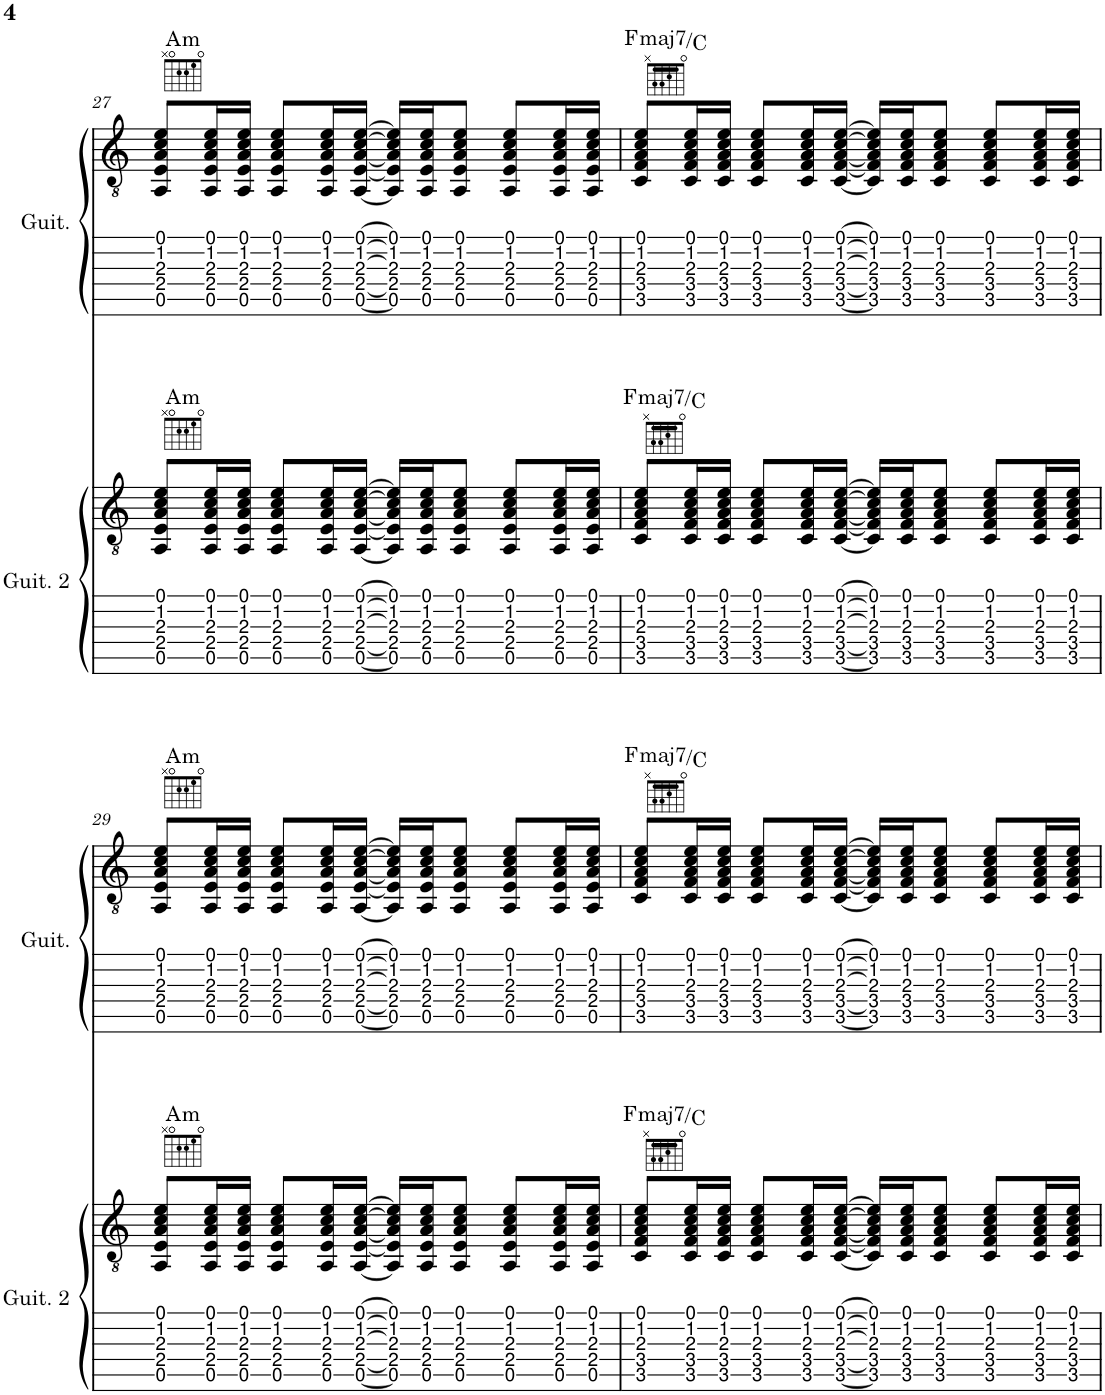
**kern	**kern	**harte	**kern	**kern	**harte
*part2	*part2	*part2	*part1	*part1	*part1
*staff4	*staff3	*	*staff2	*staff1	*
*I"Guitar 2	*	*	*I"Guitar 1	*	*
*I'Guit. 2	*	*	*I'Guit.	*	*
!!LO:PB:g=z
*	*clefGv2	*	*	*clefGv2	*
*k[]	*k[]	*	*k[]	*k[]	*
*M4/4	*M4/4	*	*M4/4	*M4/4	*
=27	=27	=27	=27	=27	=27
!	!	!LO:H:kt=m	!	!	!LO:H:kt=m
8AA\ 8E\ 8A\ 8c\ 8e\L	8AA/ 8E/ 8A/ 8c/ 8e/L	A:min	8AA\ 8E\ 8A\ 8c\ 8e\L	8AA/ 8E/ 8A/ 8c/ 8e/L	A:min
16AA\ 16E\ 16A\ 16c\ 16e\L	16AA/ 16E/ 16A/ 16c/ 16e/L	.	16AA\ 16E\ 16A\ 16c\ 16e\L	16AA/ 16E/ 16A/ 16c/ 16e/L	.
16AA\ 16E\ 16A\ 16c\ 16e\JJ	16AA/ 16E/ 16A/ 16c/ 16e/JJ	.	16AA\ 16E\ 16A\ 16c\ 16e\JJ	16AA/ 16E/ 16A/ 16c/ 16e/JJ	.
8AA\ 8E\ 8A\ 8c\ 8e\L	8AA/ 8E/ 8A/ 8c/ 8e/L	.	8AA\ 8E\ 8A\ 8c\ 8e\L	8AA/ 8E/ 8A/ 8c/ 8e/L	.
16AA\ 16E\ 16A\ 16c\ 16e\L	16AA/ 16E/ 16A/ 16c/ 16e/L	.	16AA\ 16E\ 16A\ 16c\ 16e\L	16AA/ 16E/ 16A/ 16c/ 16e/L	.
[16AA\ [16E\ [16A\ [16c\ [16e\JJ	[16AA/ [16E/ [16A/ [16c/ [16e/JJ	.	[16AA\ [16E\ [16A\ [16c\ [16e\JJ	[16AA/ [16E/ [16A/ [16c/ [16e/JJ	.
16AA]\ 16E]\ 16A]\ 16c]\ 16e]\LL	16AA/] 16E/] 16A/] 16c/] 16e/]LL	.	16AA]\ 16E]\ 16A]\ 16c]\ 16e]\LL	16AA/] 16E/] 16A/] 16c/] 16e/]LL	.
16AA\ 16E\ 16A\ 16c\ 16e\J	16AA/ 16E/ 16A/ 16c/ 16e/J	.	16AA\ 16E\ 16A\ 16c\ 16e\J	16AA/ 16E/ 16A/ 16c/ 16e/J	.
8AA\ 8E\ 8A\ 8c\ 8e\J	8AA/ 8E/ 8A/ 8c/ 8e/J	.	8AA\ 8E\ 8A\ 8c\ 8e\J	8AA/ 8E/ 8A/ 8c/ 8e/J	.
8AA\ 8E\ 8A\ 8c\ 8e\L	8AA/ 8E/ 8A/ 8c/ 8e/L	.	8AA\ 8E\ 8A\ 8c\ 8e\L	8AA/ 8E/ 8A/ 8c/ 8e/L	.
16AA\ 16E\ 16A\ 16c\ 16e\L	16AA/ 16E/ 16A/ 16c/ 16e/L	.	16AA\ 16E\ 16A\ 16c\ 16e\L	16AA/ 16E/ 16A/ 16c/ 16e/L	.
16AA\ 16E\ 16A\ 16c\ 16e\JJ	16AA/ 16E/ 16A/ 16c/ 16e/JJ	.	16AA\ 16E\ 16A\ 16c\ 16e\JJ	16AA/ 16E/ 16A/ 16c/ 16e/JJ	.
=28	=28	=28	=28	=28	=28
!	!	!LO:H:kt=maj7	!	!	!LO:H:kt=maj7
8C\ 8F\ 8A\ 8c\ 8e\L	8C/ 8F/ 8A/ 8c/ 8e/L	F:maj7/5	8C\ 8F\ 8A\ 8c\ 8e\L	8C/ 8F/ 8A/ 8c/ 8e/L	F:maj7/5
16C\ 16F\ 16A\ 16c\ 16e\L	16C/ 16F/ 16A/ 16c/ 16e/L	.	16C\ 16F\ 16A\ 16c\ 16e\L	16C/ 16F/ 16A/ 16c/ 16e/L	.
16C\ 16F\ 16A\ 16c\ 16e\JJ	16C/ 16F/ 16A/ 16c/ 16e/JJ	.	16C\ 16F\ 16A\ 16c\ 16e\JJ	16C/ 16F/ 16A/ 16c/ 16e/JJ	.
8C\ 8F\ 8A\ 8c\ 8e\L	8C/ 8F/ 8A/ 8c/ 8e/L	.	8C\ 8F\ 8A\ 8c\ 8e\L	8C/ 8F/ 8A/ 8c/ 8e/L	.
16C\ 16F\ 16A\ 16c\ 16e\L	16C/ 16F/ 16A/ 16c/ 16e/L	.	16C\ 16F\ 16A\ 16c\ 16e\L	16C/ 16F/ 16A/ 16c/ 16e/L	.
[16C\ [16F\ [16A\ [16c\ [16e\JJ	[16C/ [16F/ [16A/ [16c/ [16e/JJ	.	[16C\ [16F\ [16A\ [16c\ [16e\JJ	[16C/ [16F/ [16A/ [16c/ [16e/JJ	.
16C]\ 16F]\ 16A]\ 16c]\ 16e]\LL	16C/] 16F/] 16A/] 16c/] 16e/]LL	.	16C]\ 16F]\ 16A]\ 16c]\ 16e]\LL	16C/] 16F/] 16A/] 16c/] 16e/]LL	.
16C\ 16F\ 16A\ 16c\ 16e\J	16C/ 16F/ 16A/ 16c/ 16e/J	.	16C\ 16F\ 16A\ 16c\ 16e\J	16C/ 16F/ 16A/ 16c/ 16e/J	.
8C\ 8F\ 8A\ 8c\ 8e\J	8C/ 8F/ 8A/ 8c/ 8e/J	.	8C\ 8F\ 8A\ 8c\ 8e\J	8C/ 8F/ 8A/ 8c/ 8e/J	.
8C\ 8F\ 8A\ 8c\ 8e\L	8C/ 8F/ 8A/ 8c/ 8e/L	.	8C\ 8F\ 8A\ 8c\ 8e\L	8C/ 8F/ 8A/ 8c/ 8e/L	.
16C\ 16F\ 16A\ 16c\ 16e\L	16C/ 16F/ 16A/ 16c/ 16e/L	.	16C\ 16F\ 16A\ 16c\ 16e\L	16C/ 16F/ 16A/ 16c/ 16e/L	.
16C\ 16F\ 16A\ 16c\ 16e\JJ	16C/ 16F/ 16A/ 16c/ 16e/JJ	.	16C\ 16F\ 16A\ 16c\ 16e\JJ	16C/ 16F/ 16A/ 16c/ 16e/JJ	.
!!LO:LB:g=z
=29	=29	=29	=29	=29	=29
!	!	!LO:H:kt=m	!	!	!LO:H:kt=m
8AA\ 8E\ 8A\ 8c\ 8e\L	8AA/ 8E/ 8A/ 8c/ 8e/L	A:min	8AA\ 8E\ 8A\ 8c\ 8e\L	8AA/ 8E/ 8A/ 8c/ 8e/L	A:min
16AA\ 16E\ 16A\ 16c\ 16e\L	16AA/ 16E/ 16A/ 16c/ 16e/L	.	16AA\ 16E\ 16A\ 16c\ 16e\L	16AA/ 16E/ 16A/ 16c/ 16e/L	.
16AA\ 16E\ 16A\ 16c\ 16e\JJ	16AA/ 16E/ 16A/ 16c/ 16e/JJ	.	16AA\ 16E\ 16A\ 16c\ 16e\JJ	16AA/ 16E/ 16A/ 16c/ 16e/JJ	.
8AA\ 8E\ 8A\ 8c\ 8e\L	8AA/ 8E/ 8A/ 8c/ 8e/L	.	8AA\ 8E\ 8A\ 8c\ 8e\L	8AA/ 8E/ 8A/ 8c/ 8e/L	.
16AA\ 16E\ 16A\ 16c\ 16e\L	16AA/ 16E/ 16A/ 16c/ 16e/L	.	16AA\ 16E\ 16A\ 16c\ 16e\L	16AA/ 16E/ 16A/ 16c/ 16e/L	.
[16AA\ [16E\ [16A\ [16c\ [16e\JJ	[16AA/ [16E/ [16A/ [16c/ [16e/JJ	.	[16AA\ [16E\ [16A\ [16c\ [16e\JJ	[16AA/ [16E/ [16A/ [16c/ [16e/JJ	.
16AA]\ 16E]\ 16A]\ 16c]\ 16e]\LL	16AA/] 16E/] 16A/] 16c/] 16e/]LL	.	16AA]\ 16E]\ 16A]\ 16c]\ 16e]\LL	16AA/] 16E/] 16A/] 16c/] 16e/]LL	.
16AA\ 16E\ 16A\ 16c\ 16e\J	16AA/ 16E/ 16A/ 16c/ 16e/J	.	16AA\ 16E\ 16A\ 16c\ 16e\J	16AA/ 16E/ 16A/ 16c/ 16e/J	.
8AA\ 8E\ 8A\ 8c\ 8e\J	8AA/ 8E/ 8A/ 8c/ 8e/J	.	8AA\ 8E\ 8A\ 8c\ 8e\J	8AA/ 8E/ 8A/ 8c/ 8e/J	.
8AA\ 8E\ 8A\ 8c\ 8e\L	8AA/ 8E/ 8A/ 8c/ 8e/L	.	8AA\ 8E\ 8A\ 8c\ 8e\L	8AA/ 8E/ 8A/ 8c/ 8e/L	.
16AA\ 16E\ 16A\ 16c\ 16e\L	16AA/ 16E/ 16A/ 16c/ 16e/L	.	16AA\ 16E\ 16A\ 16c\ 16e\L	16AA/ 16E/ 16A/ 16c/ 16e/L	.
16AA\ 16E\ 16A\ 16c\ 16e\JJ	16AA/ 16E/ 16A/ 16c/ 16e/JJ	.	16AA\ 16E\ 16A\ 16c\ 16e\JJ	16AA/ 16E/ 16A/ 16c/ 16e/JJ	.
=30	=30	=30	=30	=30	=30
!	!	!LO:H:kt=maj7	!	!	!LO:H:kt=maj7
8C\ 8F\ 8A\ 8c\ 8e\L	8C/ 8F/ 8A/ 8c/ 8e/L	F:maj7/5	8C\ 8F\ 8A\ 8c\ 8e\L	8C/ 8F/ 8A/ 8c/ 8e/L	F:maj7/5
16C\ 16F\ 16A\ 16c\ 16e\L	16C/ 16F/ 16A/ 16c/ 16e/L	.	16C\ 16F\ 16A\ 16c\ 16e\L	16C/ 16F/ 16A/ 16c/ 16e/L	.
16C\ 16F\ 16A\ 16c\ 16e\JJ	16C/ 16F/ 16A/ 16c/ 16e/JJ	.	16C\ 16F\ 16A\ 16c\ 16e\JJ	16C/ 16F/ 16A/ 16c/ 16e/JJ	.
8C\ 8F\ 8A\ 8c\ 8e\L	8C/ 8F/ 8A/ 8c/ 8e/L	.	8C\ 8F\ 8A\ 8c\ 8e\L	8C/ 8F/ 8A/ 8c/ 8e/L	.
16C\ 16F\ 16A\ 16c\ 16e\L	16C/ 16F/ 16A/ 16c/ 16e/L	.	16C\ 16F\ 16A\ 16c\ 16e\L	16C/ 16F/ 16A/ 16c/ 16e/L	.
[16C\ [16F\ [16A\ [16c\ [16e\JJ	[16C/ [16F/ [16A/ [16c/ [16e/JJ	.	[16C\ [16F\ [16A\ [16c\ [16e\JJ	[16C/ [16F/ [16A/ [16c/ [16e/JJ	.
16C]\ 16F]\ 16A]\ 16c]\ 16e]\LL	16C/] 16F/] 16A/] 16c/] 16e/]LL	.	16C]\ 16F]\ 16A]\ 16c]\ 16e]\LL	16C/] 16F/] 16A/] 16c/] 16e/]LL	.
16C\ 16F\ 16A\ 16c\ 16e\J	16C/ 16F/ 16A/ 16c/ 16e/J	.	16C\ 16F\ 16A\ 16c\ 16e\J	16C/ 16F/ 16A/ 16c/ 16e/J	.
8C\ 8F\ 8A\ 8c\ 8e\J	8C/ 8F/ 8A/ 8c/ 8e/J	.	8C\ 8F\ 8A\ 8c\ 8e\J	8C/ 8F/ 8A/ 8c/ 8e/J	.
8C\ 8F\ 8A\ 8c\ 8e\L	8C/ 8F/ 8A/ 8c/ 8e/L	.	8C\ 8F\ 8A\ 8c\ 8e\L	8C/ 8F/ 8A/ 8c/ 8e/L	.
16C\ 16F\ 16A\ 16c\ 16e\L	16C/ 16F/ 16A/ 16c/ 16e/L	.	16C\ 16F\ 16A\ 16c\ 16e\L	16C/ 16F/ 16A/ 16c/ 16e/L	.
16C\ 16F\ 16A\ 16c\ 16e\JJ	16C/ 16F/ 16A/ 16c/ 16e/JJ	.	16C\ 16F\ 16A\ 16c\ 16e\JJ	16C/ 16F/ 16A/ 16c/ 16e/JJ	.
=	=	=	=	=	=
*-	*-	*-	*-	*-	*-
